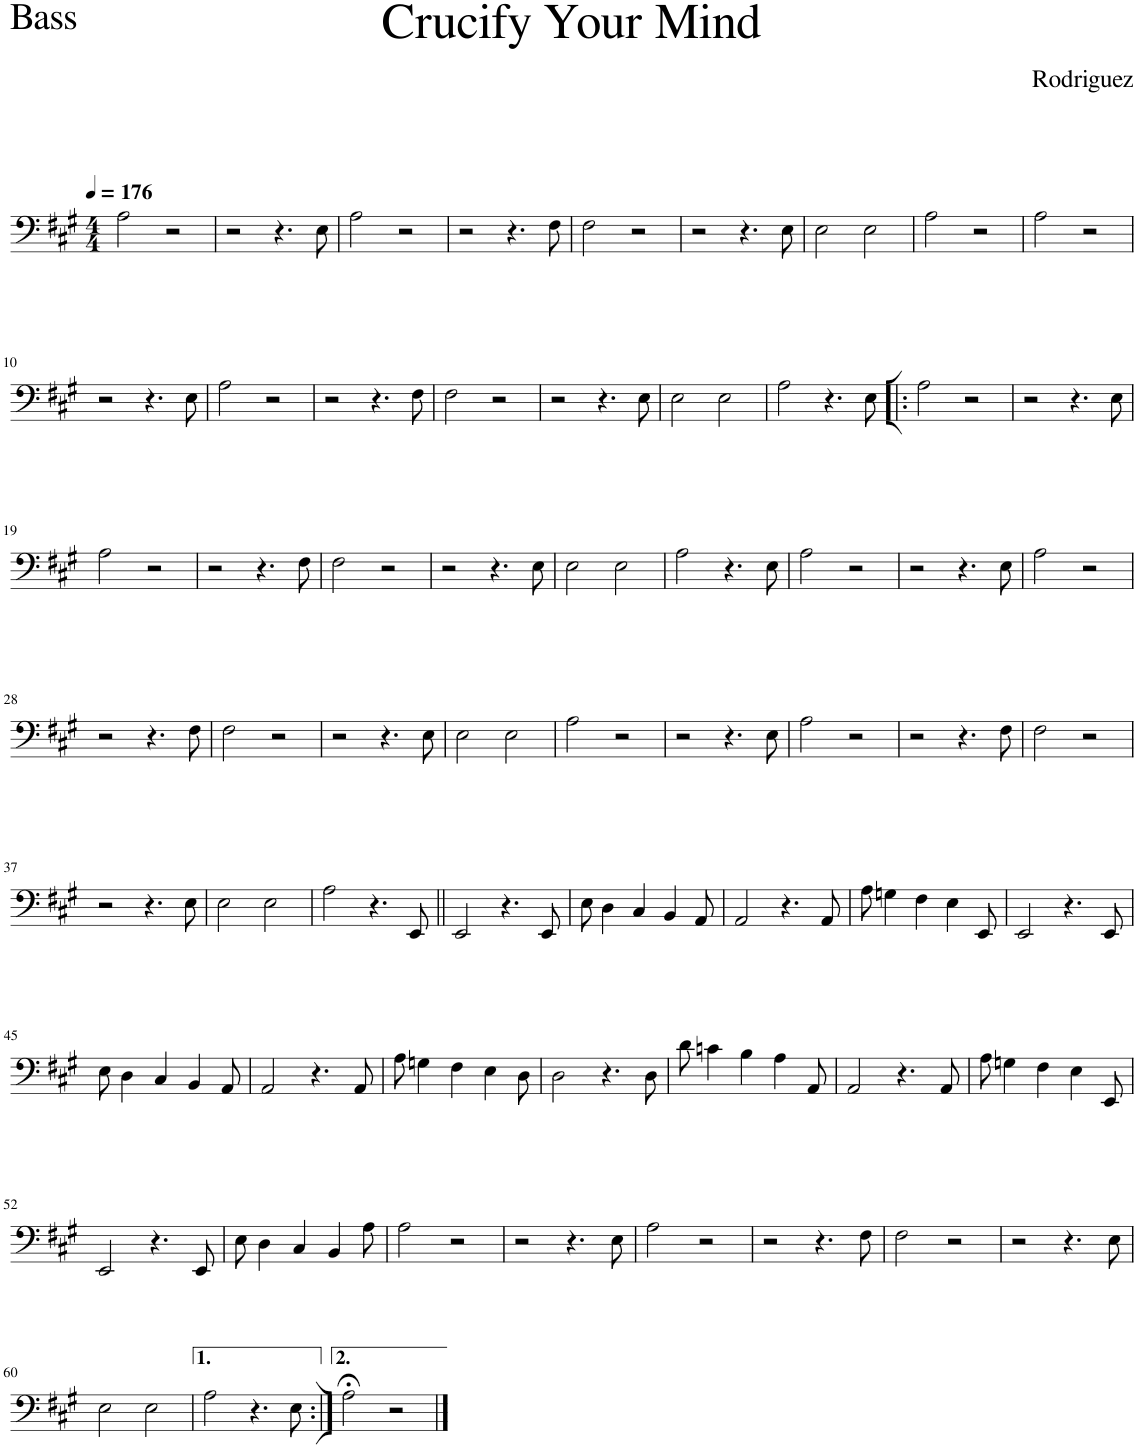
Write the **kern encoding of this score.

**kern
*part1
*staff1
*I"Acoustic Bass
*I'Bass
*clefF4
*k[f#c#g#]
*M4/4
*MM176
=1
2A\
2r
=2
2r
4.r
8E\
=3
2A\
2r
=4
2r
4.r
8F#\
=5
2F#\
2r
=6
2r
4.r
8E\
=7
2E\
2E\
=8
2A\
2r
=9
2A\
2r
!!LO:LB:g=z
=10
2r
4.r
8E\
=11
2A\
2r
=12
2r
4.r
8F#\
=13
2F#\
2r
=14
2r
4.r
8E\
=15
2E\
2E\
=16
2A\
4.r
8E\
=17!|:
2A\
2r
=18
2r
4.r
8E\
!!LO:LB:g=z
=19
2A\
2r
=20
2r
4.r
8F#\
=21
2F#\
2r
=22
2r
4.r
8E\
=23
2E\
2E\
=24
2A\
4.r
8E\
=25
2A\
2r
=26
2r
4.r
8E\
=27
2A\
2r
!!LO:LB:g=z
=28
2r
4.r
8F#\
=29
2F#\
2r
=30
2r
4.r
8E\
=31
2E\
2E\
=32
2A\
2r
=33
2r
4.r
8E\
=34
2A\
2r
=35
2r
4.r
8F#\
=36
2F#\
2r
!!LO:LB:g=z
=37
2r
4.r
8E\
=38
2E\
2E\
=39
2A\
4.r
8EE/
=40||
2EE/
4.r
8EE/
=41
8E\
4D\
4C#/
4BB/
8AA/
=42
2AA/
4.r
8AA/
=43
8A\
4Gn\
4F#\
4E\
8EE/
=44
2EE/
4.r
8EE/
!!LO:LB:g=z
=45
8E\
4D\
4C#/
4BB/
8AA/
=46
2AA/
4.r
8AA/
=47
8A\
4Gn\
4F#\
4E\
8D\
=48
2D\
4.r
8D\
=49
8d\
4cn\
4B\
4A\
8AA/
=50
2AA/
4.r
8AA/
=51
8A\
4Gn\
4F#\
4E\
8EE/
!!LO:LB:g=z
=52
2EE/
4.r
8EE/
=53
8E\
4D\
4C#/
4BB/
8A\
=54
2A\
2r
=55
2r
4.r
8E\
=56
2A\
2r
=57
2r
4.r
8F#\
=58
2F#\
2r
=59
2r
4.r
8E\
!!LO:LB:g=z
=60
2E\
2E\
=61
2A\
4.r
8E\
=62:|!
2A;<\
2r
==
*-
